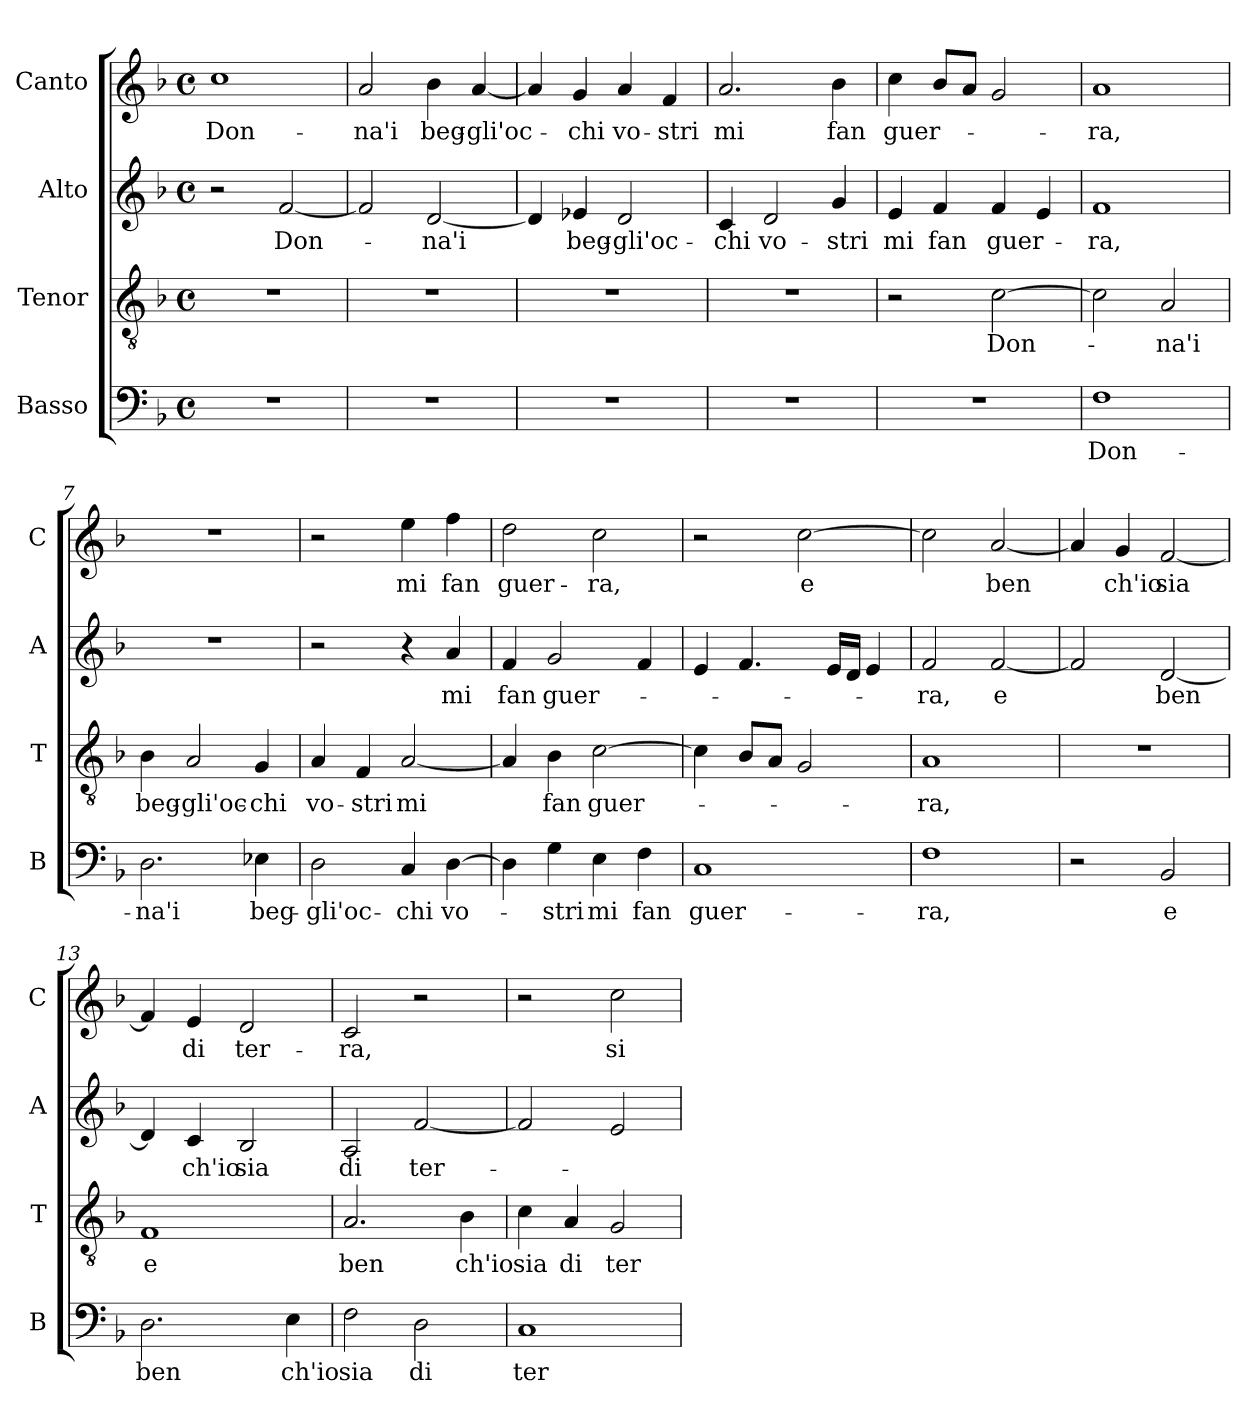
**kern	**text	**kern	**text	**kern	**text	**kern	**text
*part4	*part4	*part3	*part3	*part2	*part2	*part1	*part1
*staff4	*staff4	*staff3	*staff3	*staff2	*staff2	*staff1	*staff1
*I"Basso	*	*I"Tenor	*	*I"Alto	*	*I"Canto	*
*I'B	*	*I'T	*	*I'A	*	*I'C	*
*clefF4	*	*clefGv2	*	*clefG2	*	*clefG2	*
*k[b-]	*	*k[b-]	*	*k[b-]	*	*k[b-]	*
*F:	*	*F:	*	*F:	*	*F:	*
*M4/4	*	*M4/4	*	*M4/4	*	*M4/4	*
*met(c)	*	*met(c)	*	*met(c)	*	*met(c)	*
=1	=1	=1	=1	=1	=1	=1	=1
!	!	!	!	!	!	!	!LO:LY:b
1r	.	1r	.	2r	.	1cc	Don-
!	!	!	!	!	!LO:LY:b	!	!
.	.	.	.	[2f/	Don-	.	.
=2	=2	=2	=2	=2	=2	=2	=2
!	!	!	!	!	!	!	!LO:LY:b
1r	.	1r	.	2f/]	.	2a/	-na'i
!	!	!	!	!	!LO:LY:b	!	!LO:LY:b
.	.	.	.	[2d/	-na'i	4b-\	beg-
!	!	!	!	!	!	!	!LO:LY:b
.	.	.	.	.	.	[4a/	-gli'oc-
=3	=3	=3	=3	=3	=3	=3	=3
1r	.	1r	.	4d/]	.	4a/]	.
!	!	!	!	!	!LO:LY:b	!	!LO:LY:b
.	.	.	.	4e-X/	beg-	4g/	-chi
!	!	!	!	!	!LO:LY:b	!	!LO:LY:b
.	.	.	.	2d/	-gli'oc-	4a/	vo-
!	!	!	!	!	!	!	!LO:LY:b
.	.	.	.	.	.	4f/	-stri
=4	=4	=4	=4	=4	=4	=4	=4
!	!	!	!	!	!LO:LY:b	!	!LO:LY:b
1r	.	1r	.	4c/	-chi	2.a/	mi
!	!	!	!	!	!LO:LY:b	!	!
.	.	.	.	2d/	vo-	.	.
!	!	!	!	!	!LO:LY:b	!	!LO:LY:b
.	.	.	.	4g/	-stri	4b-\	fan
=5	=5	=5	=5	=5	=5	=5	=5
!	!	!	!	!	!LO:LY:b	!	!LO:LY:b
1r	.	2r	.	4e/	mi	4cc\	guer-
!	!	!	!	!	!LO:LY:b	!	!
.	.	.	.	4f/	fan	8b-/L	.
.	.	.	.	.	.	8a/J	.
!	!	!	!LO:LY:b	!	!LO:LY:b	!	!
.	.	[2c\	Don-	4f/	guer-	2g/	.
.	.	.	.	4e/	.	.	.
=6	=6	=6	=6	=6	=6	=6	=6
!	!LO:LY:b	!	!	!	!LO:LY:b	!	!LO:LY:b
1F	Don-	2c\]	.	1f	-ra,	1a	-ra,
!	!	!	!LO:LY:b	!	!	!	!
.	.	2A/	-na'i	.	.	.	.
!!LO:LB:g=z
=7	=7	=7	=7	=7	=7	=7	=7
!	!LO:LY:b	!	!LO:LY:b	!	!	!	!
2.D\	-na'i	4B-\	beg-	1r	.	1r	.
!	!	!	!LO:LY:b	!	!	!	!
.	.	2A/	-gli'oc-	.	.	.	.
!	!LO:LY:b	!	!LO:LY:b	!	!	!	!
4E-X\	beg-	4G/	-chi	.	.	.	.
=8	=8	=8	=8	=8	=8	=8	=8
!	!LO:LY:b	!	!LO:LY:b	!	!	!	!
2D\	-gli'oc-	4A/	vo-	2r	.	2r	.
!	!	!	!LO:LY:b	!	!	!	!
.	.	4F/	-stri	.	.	.	.
!	!LO:LY:b	!	!LO:LY:b	!	!	!	!LO:LY:b
4C/	-chi	[2A/	mi	4r	.	4ee\	mi
!	!LO:LY:b	!	!	!	!LO:LY:b	!	!LO:LY:b
[4D\	vo-	.	.	4a/	mi	4ff\	fan
=9	=9	=9	=9	=9	=9	=9	=9
!	!	!	!	!	!LO:LY:b	!	!LO:LY:b
4D\]	.	4A/]	.	4f/	fan	2dd\	guer-
!	!LO:LY:b	!	!LO:LY:b	!	!LO:LY:b	!	!
4G\	-stri	4B-\	fan	2g/	guer-	.	.
!	!LO:LY:b	!	!LO:LY:b	!	!	!	!LO:LY:b
4E\	mi	[2c\	guer-	.	.	2cc\	-ra,
!	!LO:LY:b	!	!	!	!	!	!
4F\	fan	.	.	4f/	.	.	.
=10	=10	=10	=10	=10	=10	=10	=10
!	!LO:LY:b	!	!	!	!	!	!
1C	guer-	4c\]	.	4e/	.	2r	.
.	.	8B-/L	.	4.f/	.	.	.
.	.	8A/J	.	.	.	.	.
!	!	!	!	!	!	!	!LO:LY:b
.	.	2G/	.	.	.	[2cc\	e
.	.	.	.	16e/LL	.	.	.
.	.	.	.	16d/JJ	.	.	.
.	.	.	.	4e/	.	.	.
=11	=11	=11	=11	=11	=11	=11	=11
!	!LO:LY:b	!	!LO:LY:b	!	!LO:LY:b	!	!
1F	-ra,	1A	-ra,	2f/	-ra,	2cc\]	.
!	!	!	!	!	!LO:LY:b	!	!LO:LY:b
.	.	.	.	[2f/	e	[2a/	ben
=12	=12	=12	=12	=12	=12	=12	=12
2r	.	1r	.	2f/]	.	4a/]	.
!	!	!	!	!	!	!	!LO:LY:b
.	.	.	.	.	.	4g/	ch'io
!	!LO:LY:b	!	!	!	!LO:LY:b	!	!LO:LY:b
2BB-/	e	.	.	[2d/	ben	[2f/	sia
!!LO:LB:g=z
=13	=13	=13	=13	=13	=13	=13	=13
!	!LO:LY:b	!	!LO:LY:b	!	!	!	!
2.D\	ben	1F	e	4d/]	.	4f/]	.
!	!	!	!	!	!LO:LY:b	!	!LO:LY:b
.	.	.	.	4c/	ch'io	4e/	di
!	!	!	!	!	!LO:LY:b	!	!LO:LY:b
.	.	.	.	2B-/	sia	2d/	ter-
!	!LO:LY:b	!	!	!	!	!	!
4E\	ch'io	.	.	.	.	.	.
=14	=14	=14	=14	=14	=14	=14	=14
!	!LO:LY:b	!	!LO:LY:b	!	!LO:LY:b	!	!LO:LY:b
2F\	sia	2.A/	ben	2A/	di	2c/	-ra,
!	!LO:LY:b	!	!	!	!LO:LY:b	!	!
2D\	di	.	.	[2f/	ter-	2r	.
!	!	!	!LO:LY:b	!	!	!	!
.	.	4B-\	ch'io	.	.	.	.
=15	=15	=15	=15	=15	=15	=15	=15
!	!LO:LY:b	!	!LO:LY:b	!	!	!	!
1C	ter-	4c\	sia	2f/]	.	2r	.
!	!	!	!LO:LY:b	!	!	!	!
.	.	4A/	di	.	.	.	.
!	!	!	!LO:LY:b	!	!	!	!LO:LY:b
.	.	2G/	ter-	2e/	.	2cc\	si
=	=	=	=	=	=	=	=
*-	*-	*-	*-	*-	*-	*-	*-
